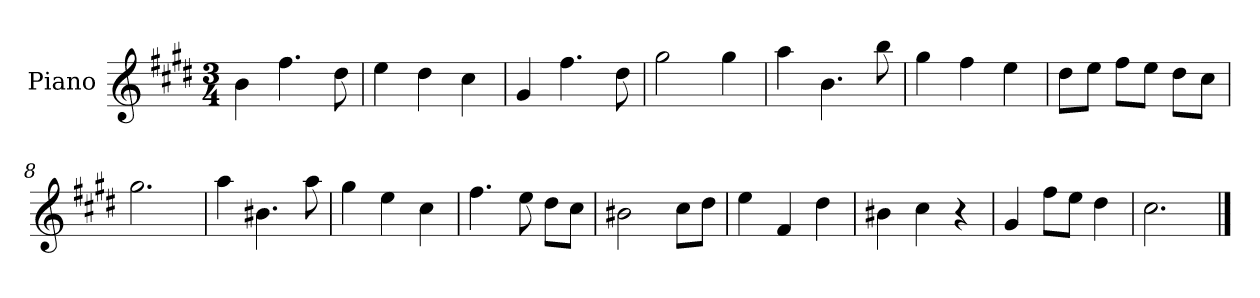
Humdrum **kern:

**kern
*part1
*staff1
*I"Piano
*I'Pno.
*clefG2
*k[f#c#g#d#]
*M3/4
*MM120
=1
4b\
4.ff#\
8dd#\
=2
4ee\
4dd#\
4cc#\
=3
4g#/
4.ff#\
8dd#\
=4
2gg#\
4gg#\
=5
4aa\
4.b\
8bb\
=6
4gg#\
4ff#\
4ee\
=7
8dd#\L
8ee\J
8ff#\L
8ee\J
8dd#\L
8cc#\J
=8
2.gg#\
=9
4aa\
4.b#X\
8aa\
=10
4gg#\
4ee\
4cc#\
=11
4.ff#\
8ee\
8dd#\L
8cc#\J
!!LO:LB:g=z
=12
2b#X\
8cc#\L
8dd#\J
=13
4ee\
4f#/
4dd#\
=14
4b#X\
4cc#\
4r
=15
4g#/
8ff#\L
8ee\J
4dd#\
=16
2.cc#\
==
*-
